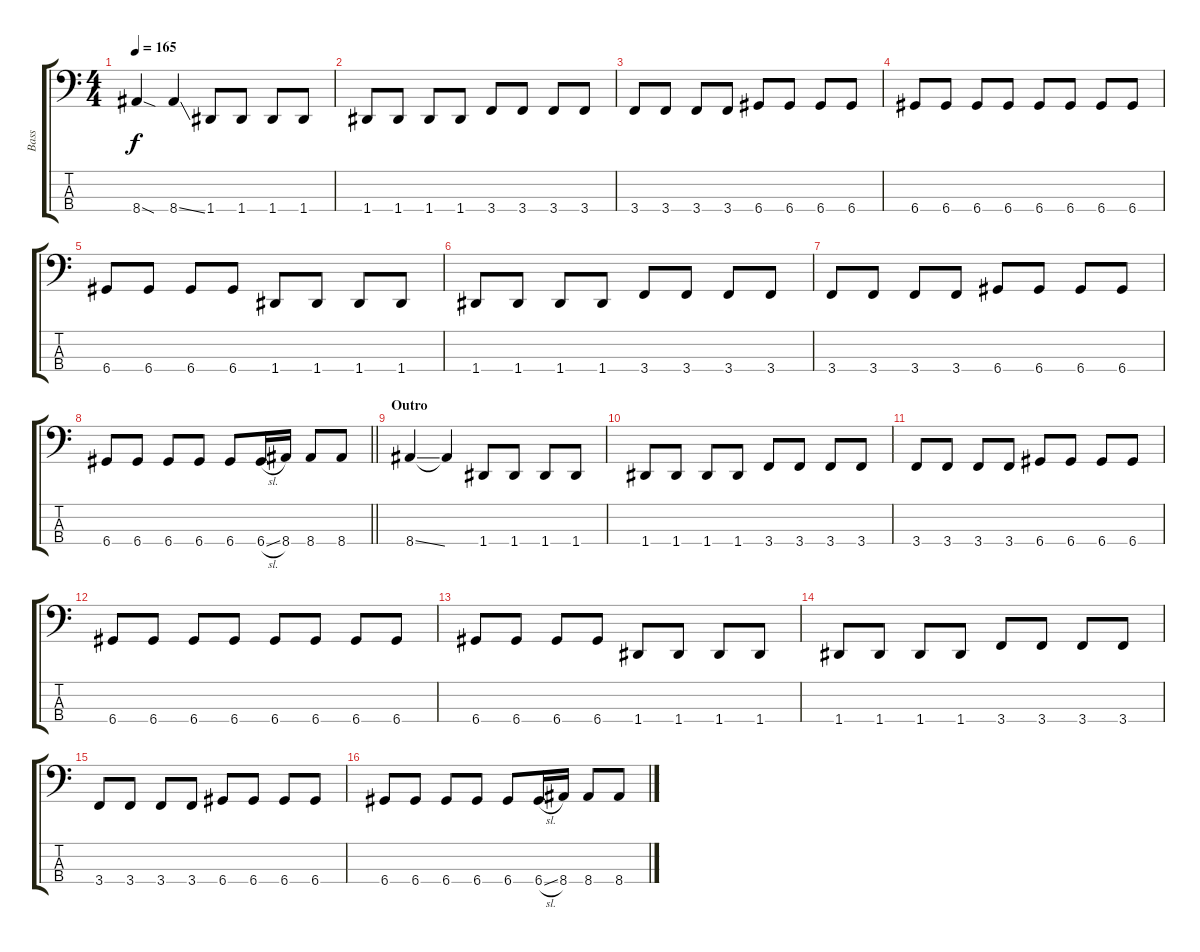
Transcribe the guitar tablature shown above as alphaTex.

\track ("Bass" "Bass") {instrument electricbassfinger}
\staff {score tabs}
\tuning (G2 D2 A1 D1) {hide}
\ts (4 4)
\tempo 165
\clef f4
\ks c
8.4{sod}.4{dy f} 8.4{ss}.4 1.4.8 1.4.8 1.4.8 1.4.8 |
1.4.8 1.4.8 1.4.8 1.4.8 3.4.8 3.4.8 3.4.8 3.4.8 |
3.4.8 3.4.8 3.4.8 3.4.8 6.4.8 6.4.8 6.4.8 6.4.8 |
6.4.8 6.4.8 6.4.8 6.4.8 6.4.8 6.4.8 6.4.8 6.4.8 |
6.4.8 6.4.8 6.4.8 6.4.8 1.4.8 1.4.8 1.4.8 1.4.8 |
1.4.8 1.4.8 1.4.8 1.4.8 3.4.8 3.4.8 3.4.8 3.4.8 |
3.4.8 3.4.8 3.4.8 3.4.8 6.4.8 6.4.8 6.4.8 6.4.8 |
\barLineRight lightlight
6.4.8 6.4.8 6.4.8 6.4.8 6.4.8 6.4{sl}.16 8.4.16 8.4.8 8.4.8 |
\section ("" "Outro")
8.4{ss}.4 8.4{t}.4 1.4.8 1.4.8 1.4.8 1.4.8 |
1.4.8 1.4.8 1.4.8 1.4.8 3.4.8 3.4.8 3.4.8 3.4.8 |
3.4.8 3.4.8 3.4.8 3.4.8 6.4.8 6.4.8 6.4.8 6.4.8 |
6.4.8 6.4.8 6.4.8 6.4.8 6.4.8 6.4.8 6.4.8 6.4.8 |
6.4.8 6.4.8 6.4.8 6.4.8 1.4.8 1.4.8 1.4.8 1.4.8 |
1.4.8 1.4.8 1.4.8 1.4.8 3.4.8 3.4.8 3.4.8 3.4.8 |
3.4.8 3.4.8 3.4.8 3.4.8 6.4.8 6.4.8 6.4.8 6.4.8 |
6.4.8 6.4.8 6.4.8 6.4.8 6.4.8 6.4{sl}.16 8.4.16 8.4.8 8.4.8
